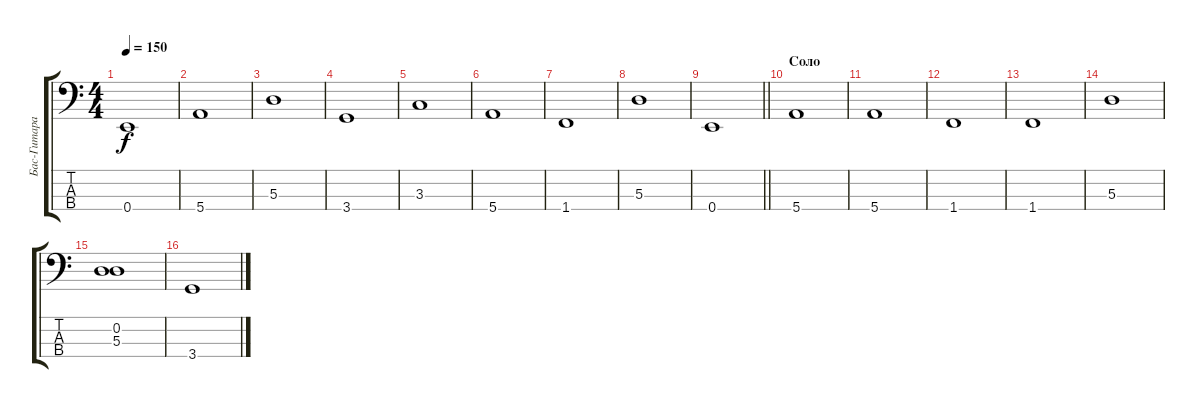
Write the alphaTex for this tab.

\track ("Бас-Гитара" "Бас-Гитара") {instrument electricbassfinger}
\staff {score tabs}
\tuning (G2 D2 A1 E1) {hide}
\ts (4 4)
\tempo 150
\clef f4
\ks c
0.4.1{dy f} |
5.4.1 |
5.3.1 |
3.4.1 |
3.3.1 |
5.4.1 |
1.4.1 |
5.3.1 |
\barLineRight lightlight
0.4.1 |
\section ("" "Соло")
5.4.1 |
5.4.1 |
1.4.1 |
1.4.1 |
5.3.1 |
(0.2 5.3).1 |
3.4.1
